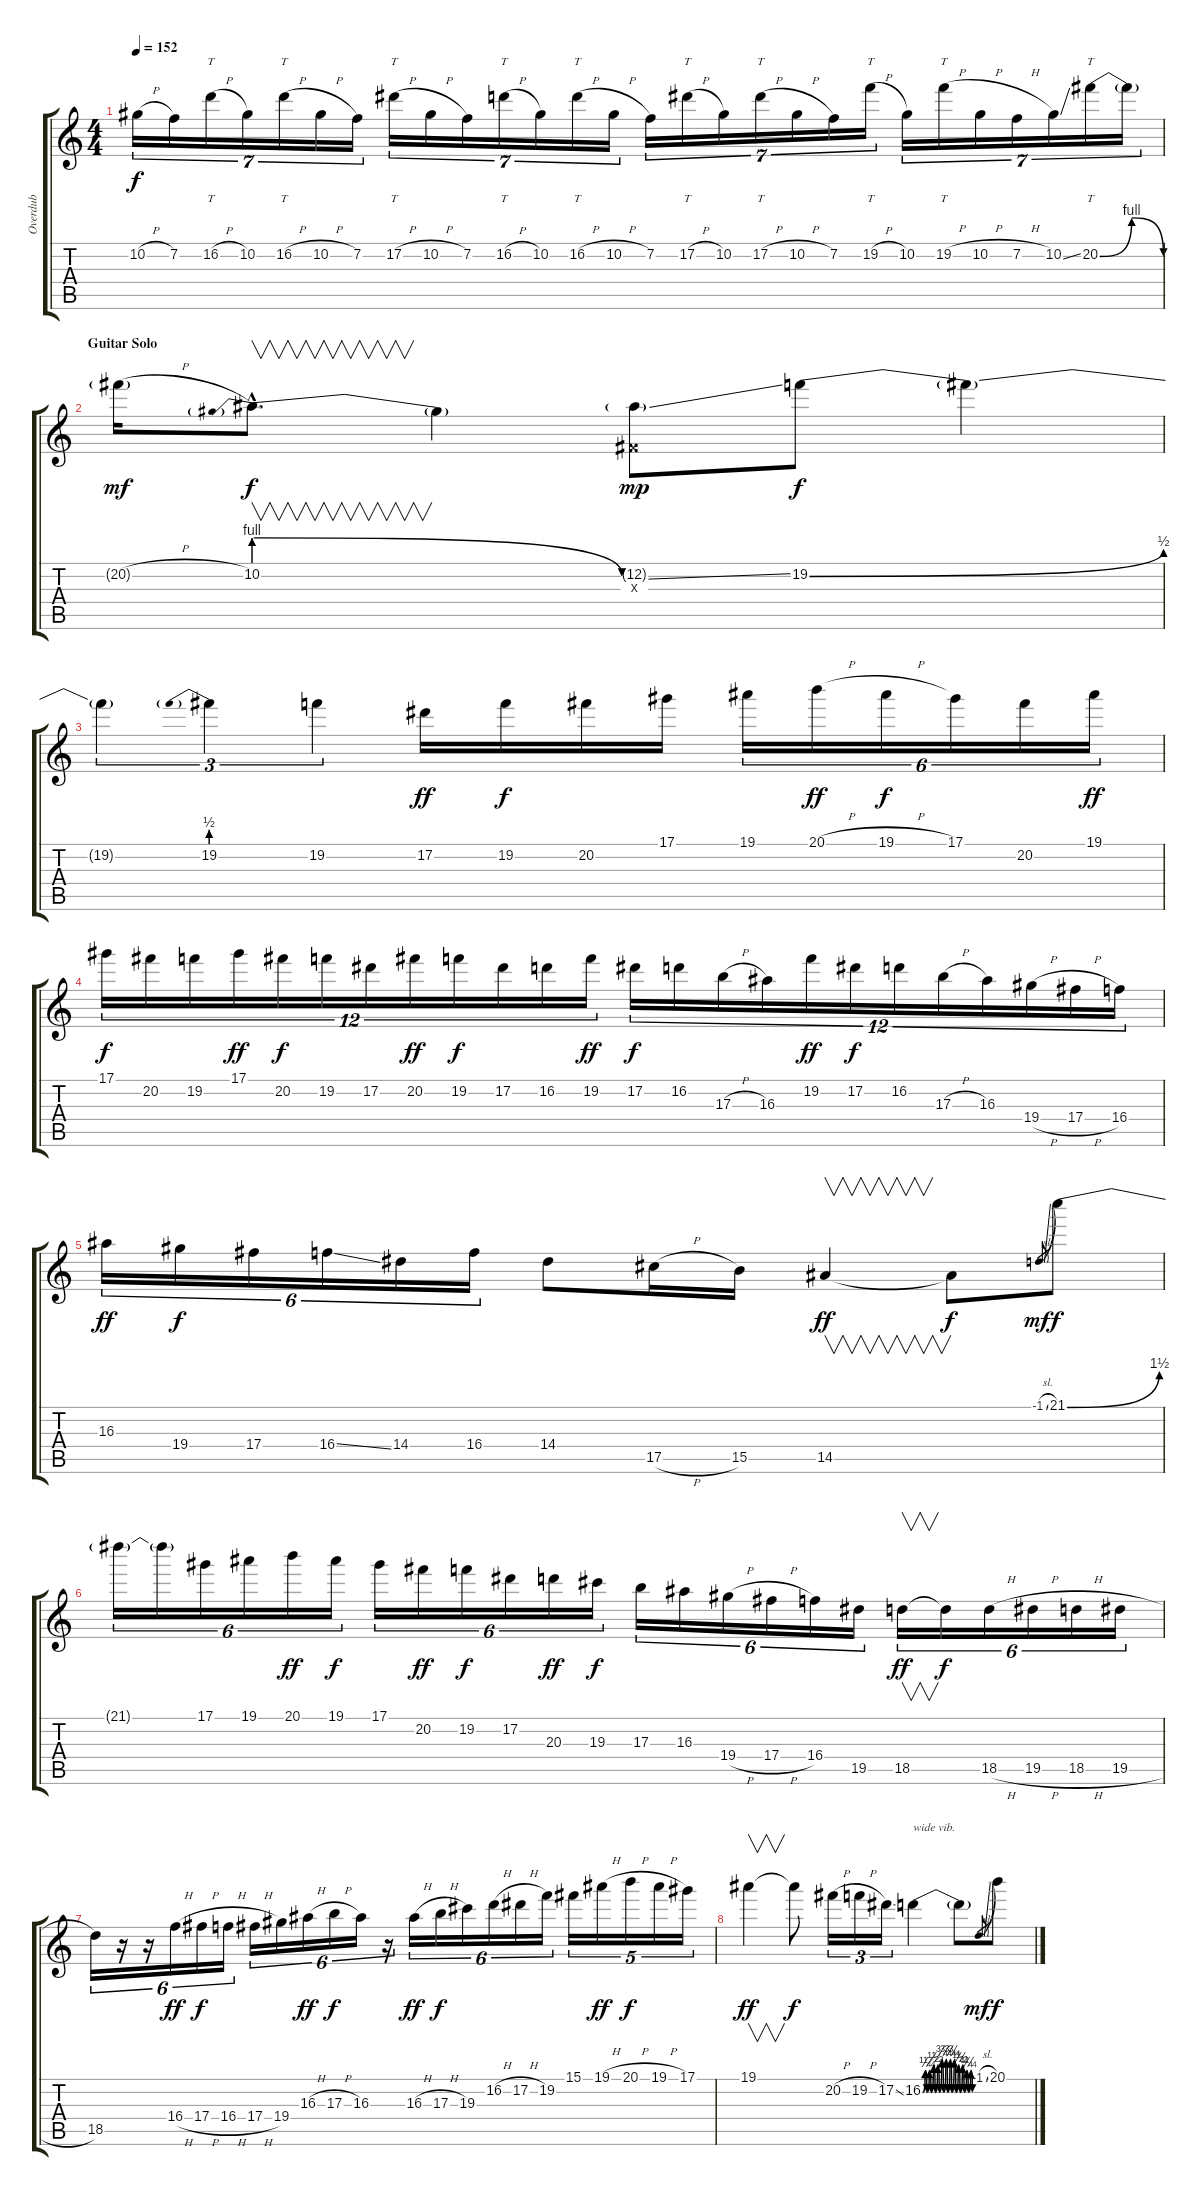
\track ("Overdub" "Overdub") {instrument fretlessbass}
\staff {score tabs}
\tuning (Eb4 Bb3 Gb3 Db3 Ab2 Eb2) {hide}
\ts (4 4)
\tempo 152
\clef g2
\ks c
10.2{h}.16{tu (7 4) dy f} 7.2.16{tu (7 4)} 16.2{h}.16{tt tu (7 4)} 10.2.16{tu (7 4)} 16.2{h}.16{tt tu (7 4)} 10.2{h}.16{tu (7 4)} 7.2.16{tu (7 4)} 17.2{h}.16{tt tu (7 4)} 10.2{h}.16{tu (7 4)} 7.2.16{tu (7 4)} 16.2{h}.16{tt tu (7 4)} 10.2.16{tu (7 4)} 16.2{h}.16{tt tu (7 4)} 10.2{h}.16{tu (7 4)} 7.2.16{tu (7 4)} 17.2{h}.16{tt tu (7 4)} 10.2.16{tu (7 4)} 17.2{h}.16{tt tu (7 4)} 10.2{h}.16{tu (7 4)} 7.2.16{tu (7 4)} 19.2{h}.16{tt tu (7 4)} 10.2.16{tu (7 4)} 19.2{h}.16{tt tu (7 4)} 10.2{h}.16{tu (7 4)} 7.2{h}.16{tu (7 4)} 10.2{ss}.16{tu (7 4)} 20.2{be (bendrelease 0 0 30 4 45 4 60 0)}.16{tt tu (7 4)} 20.2{t}.16{tu (7 4)} |
\section ("" "Guitar Solo")
20.2{h g}.16{dy mf} 10.2{be (prebendrelease 0 4 60 0) hac}.8{v d dy f} 10.2{t}.4 (12.2{ss g} 0.3{x}).8{dy mp} 19.2{be (bend 0 0 60 2)}.8{dy f} 19.2{t}.4 |
19.2{t}.4{tu (3 2)} 19.2{be (prebend 0 2 60 2)}.4{tu (3 2)} 19.2.4{tu (3 2)} 17.2.16{dy ff} 19.2.16{dy f} 20.2.16 17.1.16 19.1.16{tu (6 4)} 20.1{h}.16{tu (6 4) dy ff} 19.1{h}.16{tu (6 4) dy f} 17.1.16{tu (6 4)} 20.2.16{tu (6 4)} 19.1.16{tu (6 4) dy ff} |
17.1.16{tu (12 8) dy f} 20.2.16{tu (12 8)} 19.2.16{tu (12 8)} 17.1.16{tu (12 8) dy ff} 20.2.16{tu (12 8) dy f} 19.2.16{tu (12 8)} 17.2.16{tu (12 8)} 20.2.16{tu (12 8) dy ff} 19.2.16{tu (12 8) dy f} 17.2.16{tu (12 8)} 16.2.16{tu (12 8)} 19.2.16{tu (12 8) dy ff} 17.2.16{tu (12 8) dy f} 16.2.16{tu (12 8)} 17.3{h}.16{tu (12 8)} 16.3.16{tu (12 8)} 19.2.16{tu (12 8) dy ff} 17.2.16{tu (12 8) dy f} 16.2.16{tu (12 8)} 17.3{h}.16{tu (12 8)} 16.3.16{tu (12 8)} 19.4{h}.16{tu (12 8)} 17.4{h}.16{tu (12 8)} 16.4.16{tu (12 8)} |
16.3.16{tu (6 4) dy ff} 19.4.16{tu (6 4) dy f} 17.4.16{tu (6 4)} 16.4{ss}.16{tu (6 4)} 14.4.16{tu (6 4)} 16.4.16{tu (6 4)} 14.4.8 17.5{h}.16 15.5.16 14.5.4{v dy ff} 14.5{t}.8{dy f} -1.1{sl}.8{gr dy mf} 21.1{be (bend 0 0 60 6)}.8{dy f} |
21.1{t}.16{tu (6 4)} 21.1{t}.16{tu (6 4)} 17.1.16{tu (6 4)} 19.1.16{tu (6 4)} 20.1.16{tu (6 4) dy ff} 19.1.16{tu (6 4) dy f} 17.1.16{tu (6 4)} 20.2.16{tu (6 4) dy ff} 19.2.16{tu (6 4) dy f} 17.2.16{tu (6 4)} 20.3.16{tu (6 4) dy ff} 19.3.16{tu (6 4) dy f} 17.3.16{tu (6 4)} 16.3.16{tu (6 4)} 19.4{h}.16{tu (6 4)} 17.4{h}.16{tu (6 4)} 16.4.16{tu (6 4)} 19.5.16{tu (6 4)} 18.5.16{v tu (6 4) dy ff} 18.5{t}.16{tu (6 4) dy f} 18.5{h}.16{tu (6 4)} 19.5{h}.16{tu (6 4)} 18.5{h}.16{tu (6 4)} 19.5{h}.16{tu (6 4)} |
18.5.16{tu (6 4)} r.16{tu (6 4)} r.16{tu (6 4)} 16.4{h}.16{tu (6 4) dy ff} 17.4{h}.16{tu (6 4) dy f} 16.4{h}.16{tu (6 4)} 17.4{h}.16{tu (6 4)} 19.4.16{tu (6 4)} 16.3{h}.16{tu (6 4) dy ff} 17.3{h}.16{tu (6 4) dy f} 16.3.16{tu (6 4)} r.16{tu (6 4)} 16.3{h}.16{tu (6 4) dy ff} 17.3{h}.16{tu (6 4) dy f} 19.3.16{tu (6 4)} 16.2{h}.16{tu (6 4)} 17.2{h}.16{tu (6 4)} 19.2.16{tu (6 4)} 15.1.16{tu (5 4)} 19.1{h}.16{tu (5 4) dy ff} 20.1{h}.16{tu (5 4) dy f} 19.1{h}.16{tu (5 4)} 17.1.16{tu (5 4)} |
19.1.4{v dy ff} 19.1{t}.8{dy f} 20.2{h}.16{tu (3 2)} 19.2{h}.16{tu (3 2)} 17.2{ss}.16{tu (3 2)} 16.2{be (custom 0 0 3 1 5 0 8 1 10 0 13 2 15 0 18 2 20 0 23 3 25 0 28 3 30 0 33 3 35 0 38 3 40 0 43 2 45 0 48 2 50 0 53 1 55 0 58 1 60 0)}.4{txt "wide vib."} 16.2{t}.8 -1.1{sl}.8{gr dy mf} 20.1.8{dy f}
